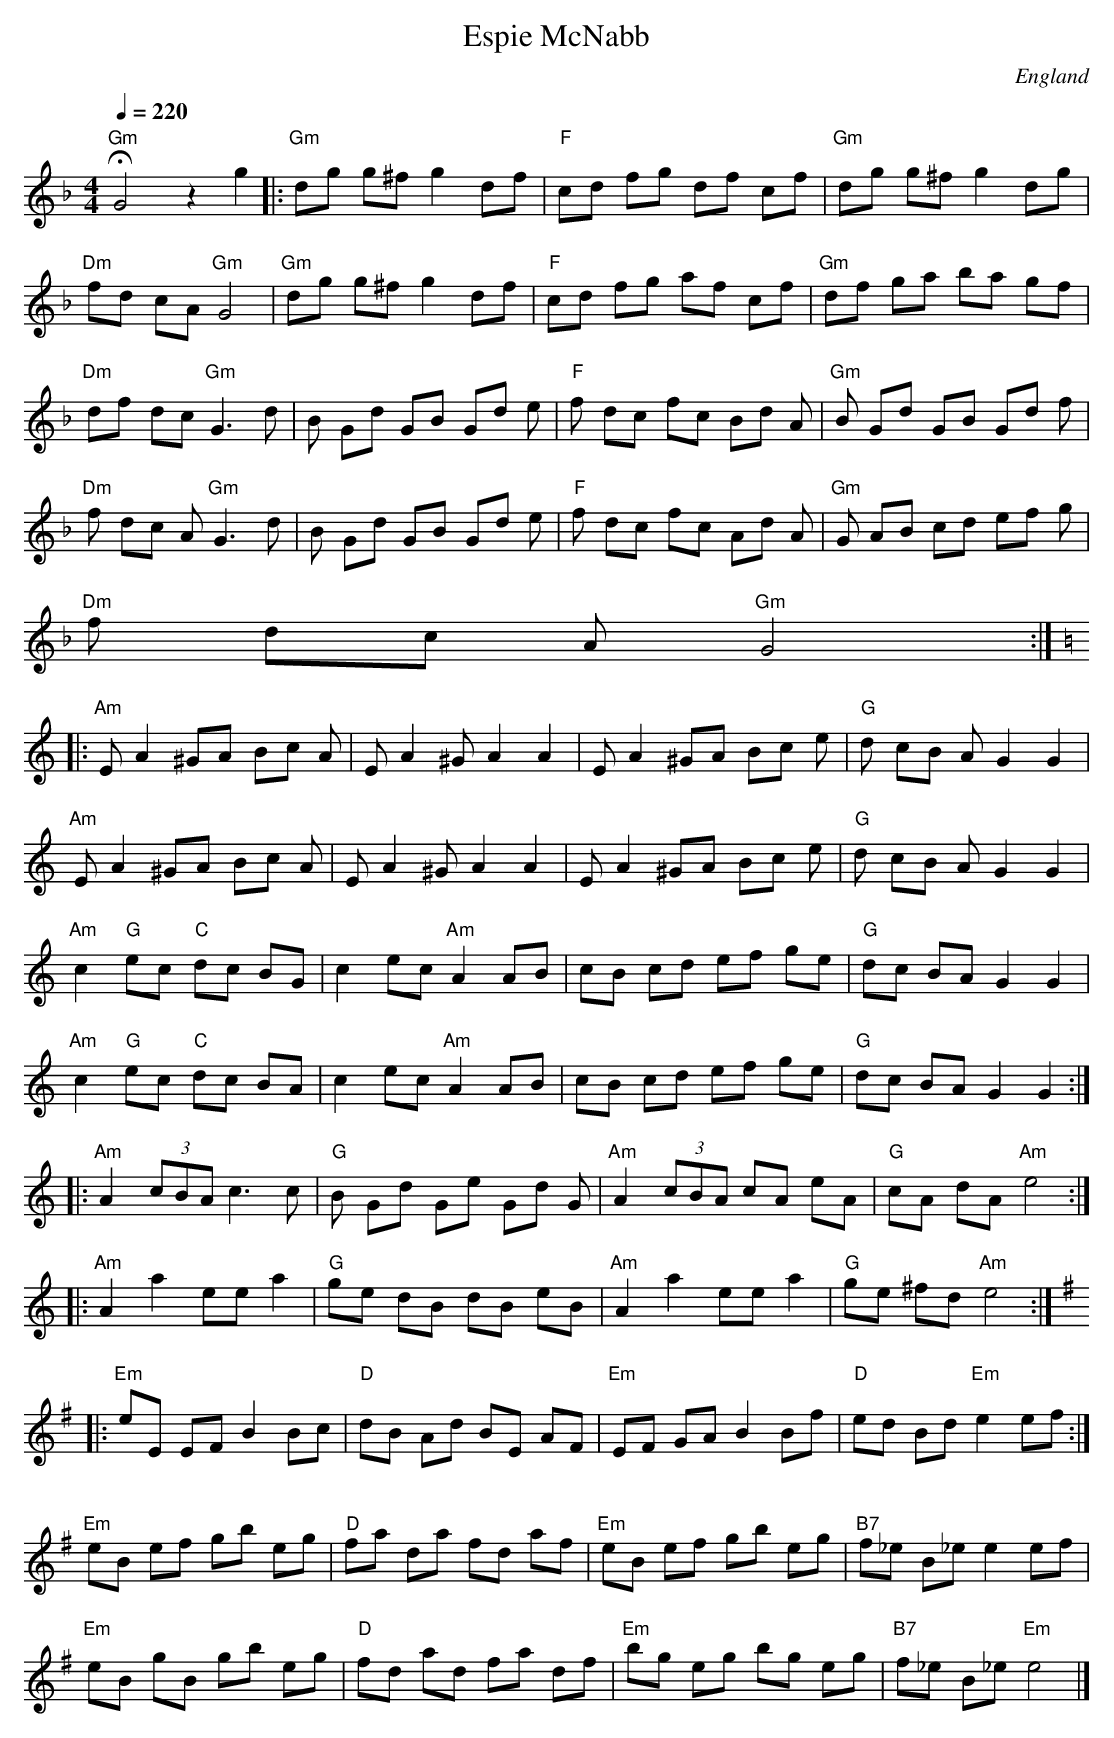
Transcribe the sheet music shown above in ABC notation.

X:1
T:Espie McNabb
O:England
M:4/4
L:1/8
Q:1/4=220
K:F
V:1
"Gm" HG4 z2 g2  |:"Gm" dg g^f g2 df |"F" cd fg df cf |"Gm" dg g^f g2 dg |
"Dm" fd cA "Gm" G4 |"Gm" dg g^f g2 df |"F" cd fg af cf |"Gm" df ga ba gf |
"Dm" df dc "Gm" G3 d|B Gd GB Gd e|"F" f dc fc Bd A|"Gm" B Gd GB Gd f|
"Dm" f dc A"Gm" G3 d|B Gd GB Gd e|"F" f dc fc Ad A|"Gm" G AB cd ef g|
"Dm" f dc A"Gm" G4 :| |:
K:C
"Am" EA2 ^GA Bc A|E A2 ^GA2 A2 |EA2 ^GA Bc e|"G" d cB AG2 G2 |
"Am" EA2 ^GA Bc A|E A2 ^GA2 A2 |EA2 ^GA Bc e|"G" d cB AG2 G2 |
"Am" c2 "G" ec "C" dc BG |c2 ec "Am" A2 AB |cB cd ef ge |"G" dc BA G2 G2 |
"Am" c2 "G" ec "C" dc BA |c2 ec "Am" A2 AB |cB cd ef ge |"G" dc BA G2 G2 :| |:
"Am" A2  (3cBA c3 c|"G" B Gd Ge Gd G|"Am" A2  (3cBA cA eA |"G" cA dA "Am" e4 :| |:
"Am" A2 a2 ee a2 |"G" ge dB dB eB |"Am" A2 a2 ee a2 |"G" ge ^fd "Am" e4 :| |:
K:Em
"Em" eE EF B2 Bc |"D" dB Ad BE AF |"Em" EF GA B2 Bf |"D" ed Bd "Em" e2 ef :|
"Em" eB ef gb eg |"D" fa da fd af |"Em" eB ef gb eg |"B7" f_e B_e e2 ef |
"Em" eB gB gb eg |"D" fd ad fa df |"Em" bg eg bg eg |"B7" f_e B_e "Em" e4 |]
